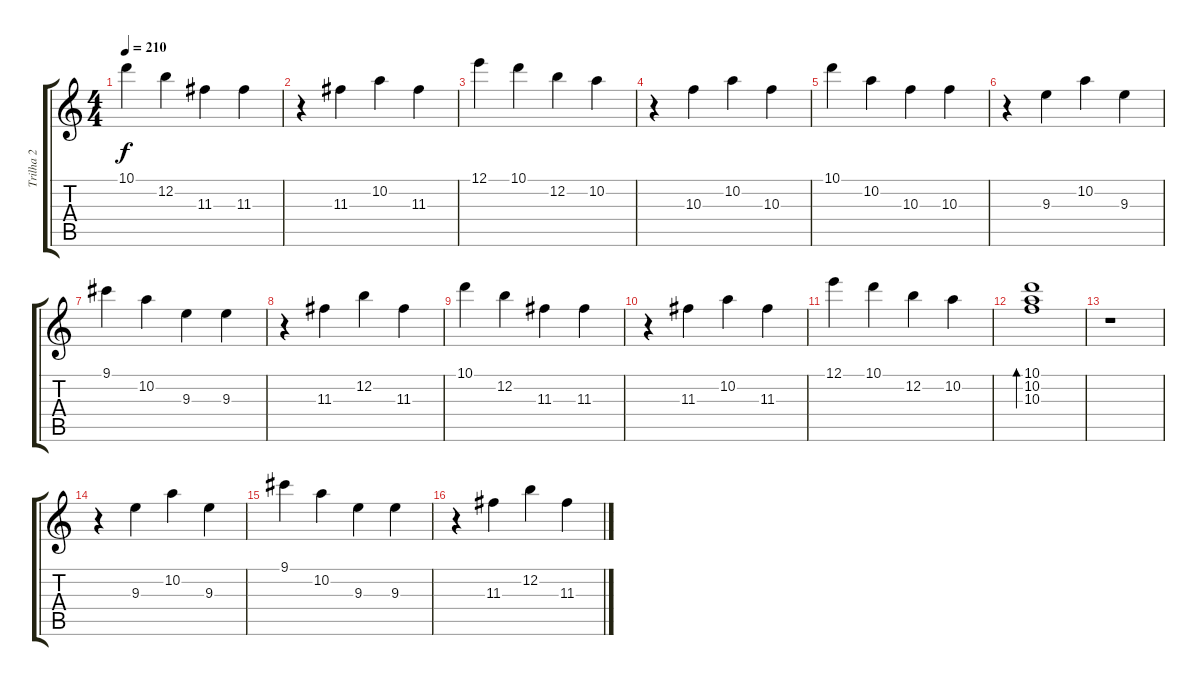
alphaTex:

\track ("Trilha 2" "Trilha 2") {instrument acousticguitarnylon}
\staff {score tabs}
\tuning (E4 B3 G3 D3 A2 E2) {hide}
\ts (4 4)
\tempo 210
\clef g2
\ks c
10.1.4{dy f} 12.2.4 11.3.4 11.3.4 |
r.4 11.3.4 10.2.4 11.3.4 |
12.1.4 10.1.4 12.2.4 10.2.4 |
r.4 10.3.4 10.2.4 10.3.4 |
10.1.4 10.2.4 10.3.4 10.3.4 |
r.4 9.3.4 10.2.4 9.3.4 |
9.1.4 10.2.4 9.3.4 9.3.4 |
r.4 11.3.4 12.2.4 11.3.4 |
10.1.4 12.2.4 11.3.4 11.3.4 |
r.4 11.3.4 10.2.4 11.3.4 |
12.1.4 10.1.4 12.2.4 10.2.4 |
(10.1 10.2 10.3).1{bd 480} |
r.1 |
r.4 9.3.4 10.2.4 9.3.4 |
9.1.4 10.2.4 9.3.4 9.3.4 |
r.4 11.3.4 12.2.4 11.3.4
